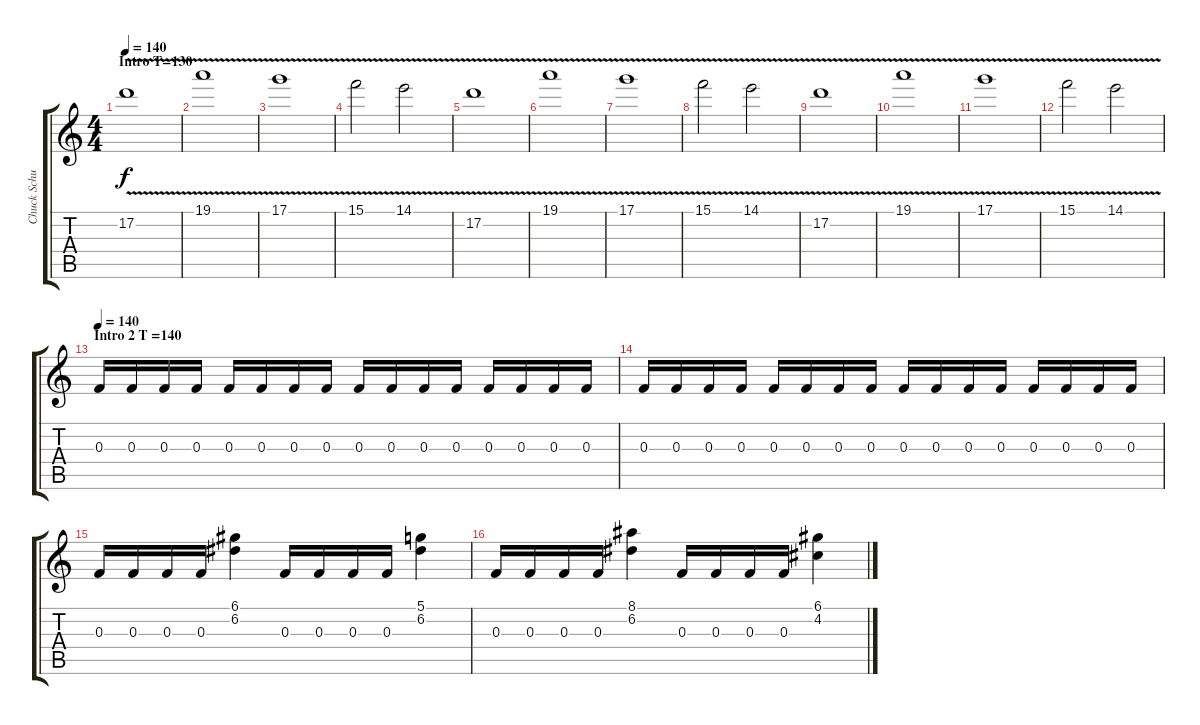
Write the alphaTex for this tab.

\track ("Chuck Schuldiner" "Chuck Schu") {instrument distortionguitar}
\staff {score tabs}
\tuning (D4 A3 F3 C3 G2 D2) {hide}
\ts (4 4)
\section ("" "Intro T=130")
\tempo 140
\tempo 130
\tempo 140
\clef g2
\ks c
17.2{v}.1{dy f instrument distortionguitar} |
19.1{v}.1 |
17.1{v}.1 |
15.1{v}.2 14.1{v}.2 |
17.2{v}.1 |
19.1{v}.1 |
17.1{v}.1 |
15.1{v}.2 14.1{v}.2 |
17.2{v}.1 |
19.1{v}.1 |
17.1{v}.1 |
15.1{v}.2 14.1{v}.2 |
\section ("" "Intro 2 T =140")
\tempo 140
0.3.16{volume 6} 0.3.16 0.3.16 0.3.16 0.3.16 0.3.16 0.3.16 0.3.16 0.3.16 0.3.16 0.3.16 0.3.16 0.3.16 0.3.16 0.3.16 0.3.16 |
0.3.16 0.3.16 0.3.16 0.3.16 0.3.16 0.3.16 0.3.16 0.3.16 0.3.16 0.3.16 0.3.16 0.3.16 0.3.16 0.3.16 0.3.16 0.3.16 |
0.3.16{volume 8} 0.3.16 0.3.16 0.3.16 (6.1 6.2).4{volume 13} 0.3.16{volume 8} 0.3.16 0.3.16 0.3.16 (5.1 6.2).4{volume 13} |
0.3.16{volume 8} 0.3.16 0.3.16 0.3.16 (8.1 6.2).4{volume 13} 0.3.16{volume 8} 0.3.16 0.3.16 0.3.16 (6.1 4.2).4{volume 13}
